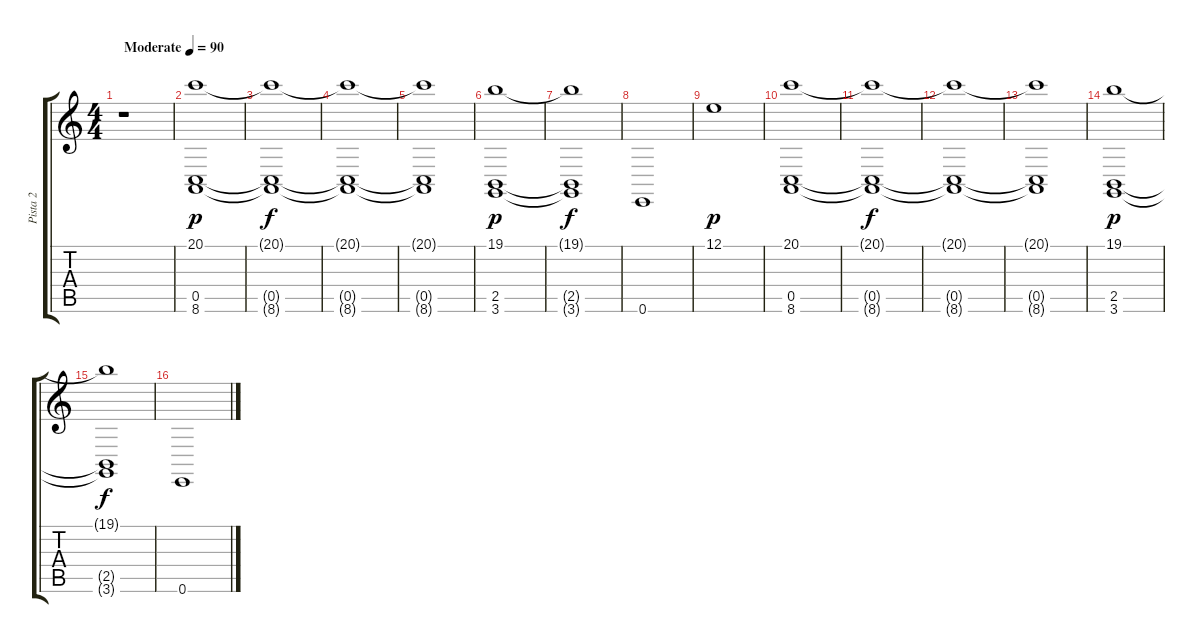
\track ("Pista 2" "Pista 2") {instrument synthstrings1}
\staff {score tabs}
\tuning (E4 B3 G3 D3 A2 E2) {hide}
\ts (4 4)
\tempo (90 "Moderate")
\clef g2
\ks c
r.1{dy p instrument synthstrings1} |
(20.1 0.5 8.6).1 |
(20.1{t} 0.5{t} 8.6{t}).1{dy f} |
(20.1{t} 0.5{t} 8.6{t}).1 |
(20.1{t} 0.5{t} 8.6{t}).1 |
(19.1 2.5 3.6).1{dy p} |
(19.1{t} 2.5{t} 3.6{t}).1{dy f} |
0.6.1 |
12.1.1{dy p} |
(20.1 0.5 8.6).1 |
(20.1{t} 0.5{t} 8.6{t}).1{dy f} |
(20.1{t} 0.5{t} 8.6{t}).1 |
(20.1{t} 0.5{t} 8.6{t}).1 |
(19.1 2.5 3.6).1{dy p} |
(19.1{t} 2.5{t} 3.6{t}).1{dy f} |
0.6.1
